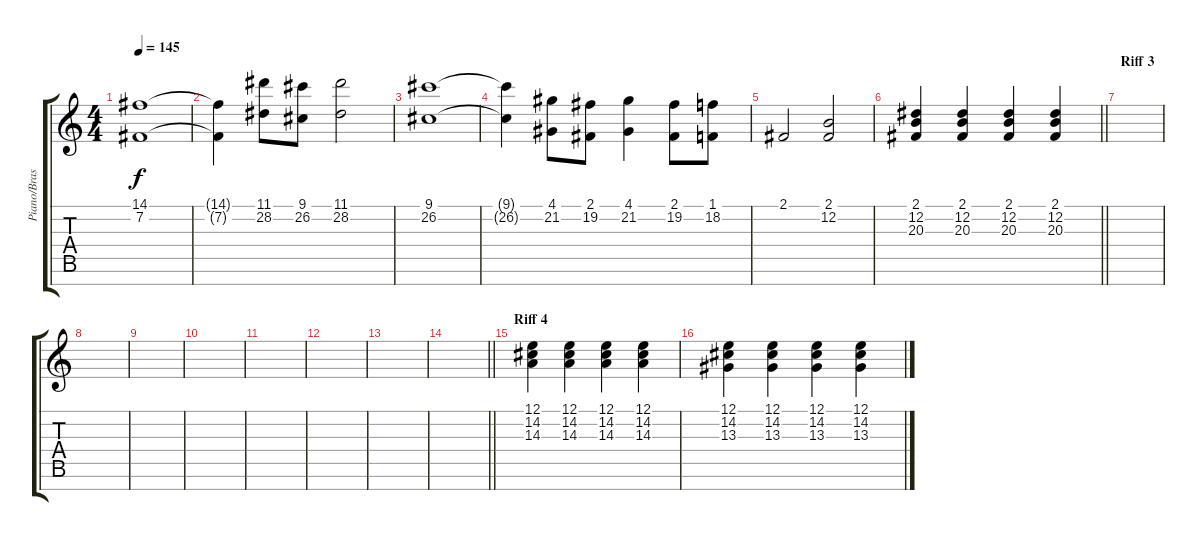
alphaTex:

\track ("Piano/Brass" "Piano/Bras") {instrument acousticgrandpiano}
\staff {score tabs}
\tuning (E4 B3 G3 D3 A2 E2 B1) {hide}
\ts (4 4)
\tempo 145
\clef g2
\ks c
(14.1 7.2).1{dy f} |
(14.1{t} 7.2{t}).4 (11.1 28.2).8 (9.1 26.2).8 (11.1 28.2).2 |
(9.1 26.2).1 |
(9.1{t} 26.2{t}).4 (4.1 21.2).8 (2.1 19.2).8 (4.1 21.2).4 (2.1 19.2).8 (1.1 18.2).8 |
2.1.2 (2.1 12.2).2 |
\barLineRight lightlight
(2.1 12.2 20.3).4 (2.1 12.2 20.3).4 (2.1 12.2 20.3).4 (2.1 12.2 20.3).4 |
\section ("" "Riff 3")
|
|
|
|
|
|
|
\barLineRight lightlight
|
\section ("" "Riff 4")
(12.1 14.2 14.3).4 (12.1 14.2 14.3).4 (12.1 14.2 14.3).4 (12.1 14.2 14.3).4 |
(12.1 14.2 13.3).4 (12.1 14.2 13.3).4 (12.1 14.2 13.3).4 (12.1 14.2 13.3).4
